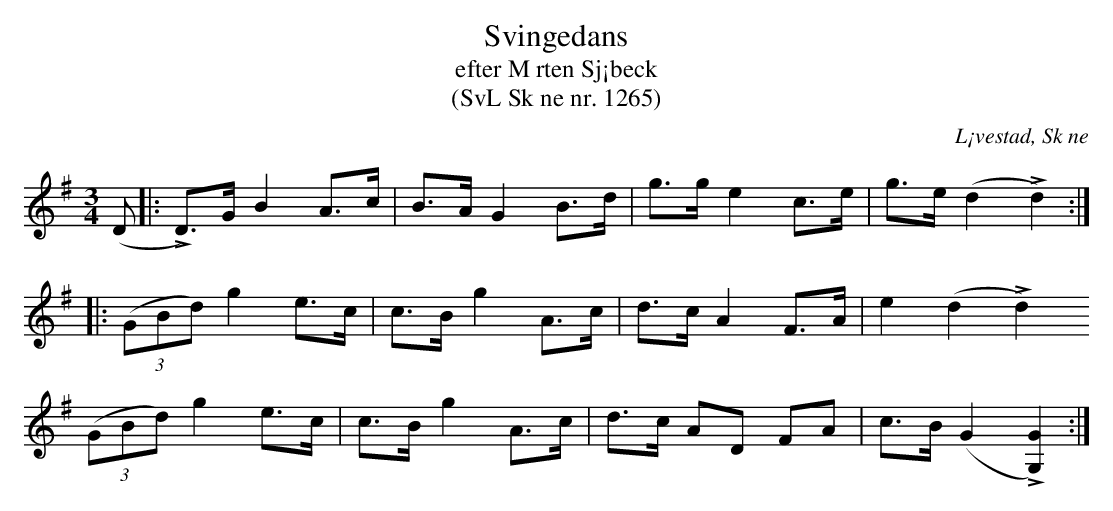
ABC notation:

X:1
T:Svingedans
T:efter M rten Sj¡beck
T:(SvL Sk ne nr. 1265)
O:L¡vestad, Sk ne
M:3/4
L:1/8
Q:1/4=108
K:G
(D |: LD)>G B2 A>c | B>A G2 B>d | g>g e2 c>e | g>e (d2 Ld2) :|
|: ((3GBd) g2 e>c | c>B g2 A>c | d>c A2 F>A | e2 (d2 Ld2)
   ((3GBd) g2 e>c | c>B g2 A>c | d>c AD FA | c>B (G2 L[G2G,2]) :|
